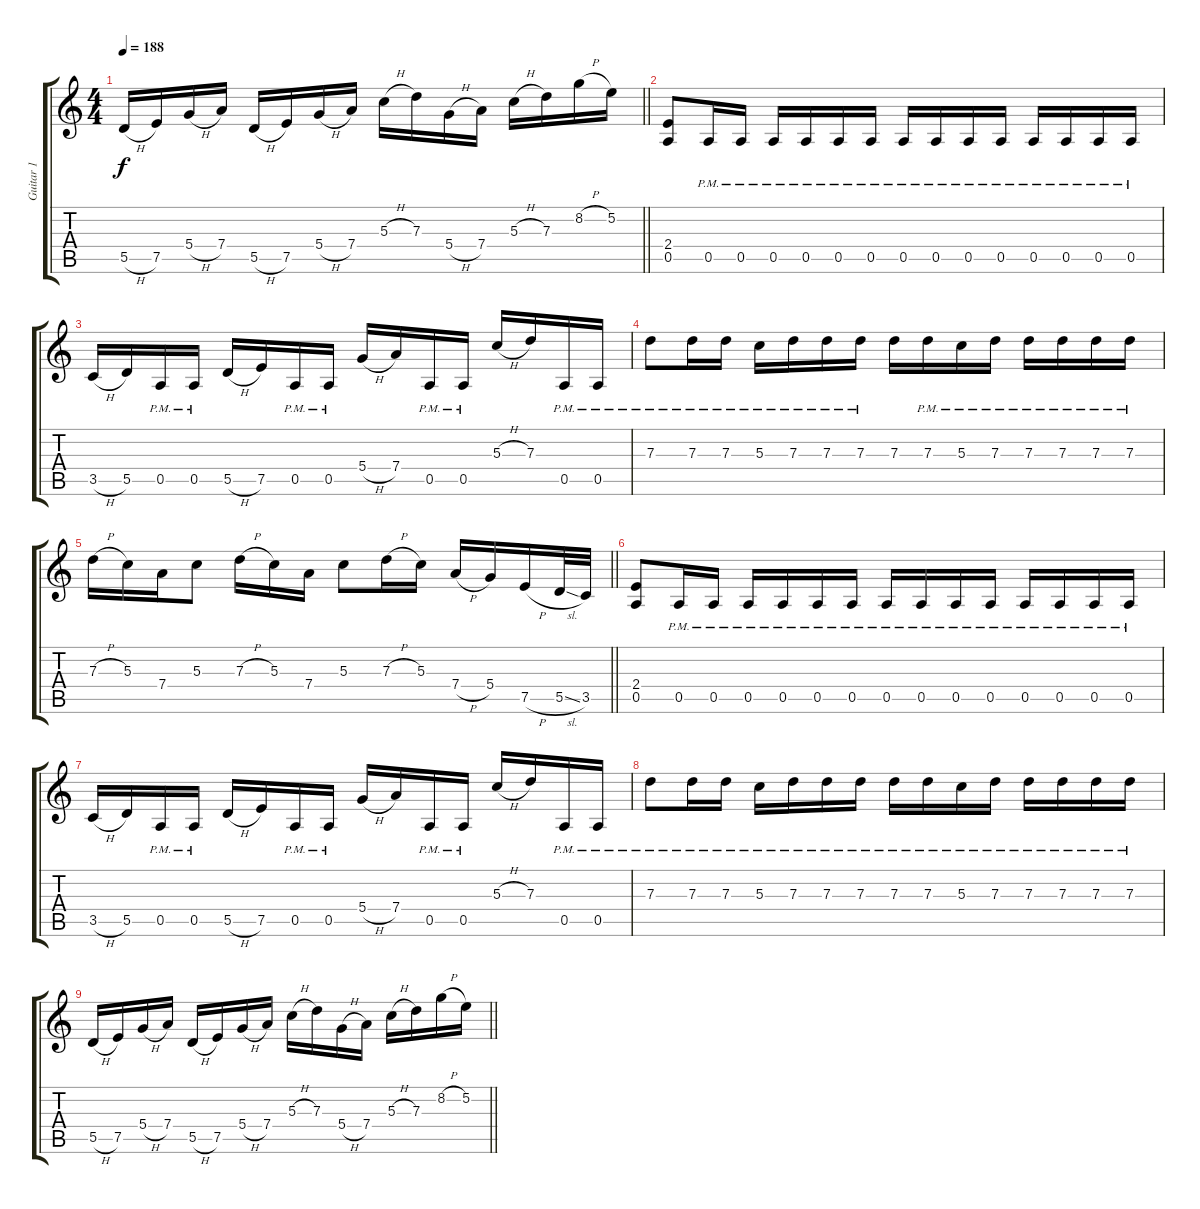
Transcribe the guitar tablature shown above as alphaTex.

\track ("Guitar 1" "Guitar 1") {instrument distortionguitar}
\staff {score tabs}
\tuning (E4 B3 G3 D3 A2 D2) {hide}
\ts (4 4)
\tempo 188
\clef g2
\barLineRight lightlight
\ks c
5.5{h}.16{dy f} 7.5.16 5.4{h}.16 7.4.16 5.5{h}.16 7.5.16 5.4{h}.16 7.4.16 5.3{h}.16 7.3.16 5.4{h}.16 7.4.16 5.3{h}.16 7.3.16 8.2{h}.16 5.2.16 |
(2.4 0.5).8 0.5{pm}.16 0.5{pm}.16 0.5{pm}.16 0.5{pm}.16 0.5{pm}.16 0.5{pm}.16 0.5{pm}.16 0.5{pm}.16 0.5{pm}.16 0.5{pm}.16 0.5{pm}.16 0.5{pm}.16 0.5{pm}.16 0.5{pm}.16 |
3.5{h}.16 5.5.16 0.5{pm}.16 0.5{pm}.16 5.5{h}.16 7.5.16 0.5{pm}.16 0.5{pm}.16 5.4{h}.16 7.4.16 0.5{pm}.16 0.5{pm}.16 5.3{h}.16 7.3.16 0.5{pm}.16 0.5{pm}.16 |
7.3{pm}.8 7.3{pm}.16 7.3{pm}.16 5.3{pm}.16 7.3{pm}.16 7.3{pm}.16 7.3{pm}.16 7.3.16 7.3{pm}.16 5.3{pm}.16 7.3{pm}.16 7.3{pm}.16 7.3{pm}.16 7.3{pm}.16 7.3{pm}.16 |
\barLineRight lightlight
7.3{h}.16 5.3.16 7.4.16 5.3.8 7.3{h}.16 5.3.16 7.4.16 5.3.8 7.3{h}.16 5.3.16 7.4{h}.16 5.4.16 7.5{h}.16 5.5{sl}.32 3.5.32 |
(2.4 0.5).8 0.5{pm}.16 0.5{pm}.16 0.5{pm}.16 0.5{pm}.16 0.5{pm}.16 0.5{pm}.16 0.5{pm}.16 0.5{pm}.16 0.5{pm}.16 0.5{pm}.16 0.5{pm}.16 0.5{pm}.16 0.5{pm}.16 0.5{pm}.16 |
3.5{h}.16 5.5.16 0.5{pm}.16 0.5{pm}.16 5.5{h}.16 7.5.16 0.5{pm}.16 0.5{pm}.16 5.4{h}.16 7.4.16 0.5{pm}.16 0.5{pm}.16 5.3{h}.16 7.3.16 0.5{pm}.16 0.5{pm}.16 |
7.3{pm}.8 7.3{pm}.16 7.3{pm}.16 5.3{pm}.16 7.3{pm}.16 7.3{pm}.16 7.3{pm}.16 7.3{pm}.16 7.3{pm}.16 5.3{pm}.16 7.3{pm}.16 7.3{pm}.16 7.3{pm}.16 7.3{pm}.16 7.3{pm}.16 |
\barLineRight lightlight
5.5{h}.16 7.5.16 5.4{h}.16 7.4.16 5.5{h}.16 7.5.16 5.4{h}.16 7.4.16 5.3{h}.16 7.3.16 5.4{h}.16 7.4.16 5.3{h}.16 7.3.16 8.2{h}.16 5.2.16
